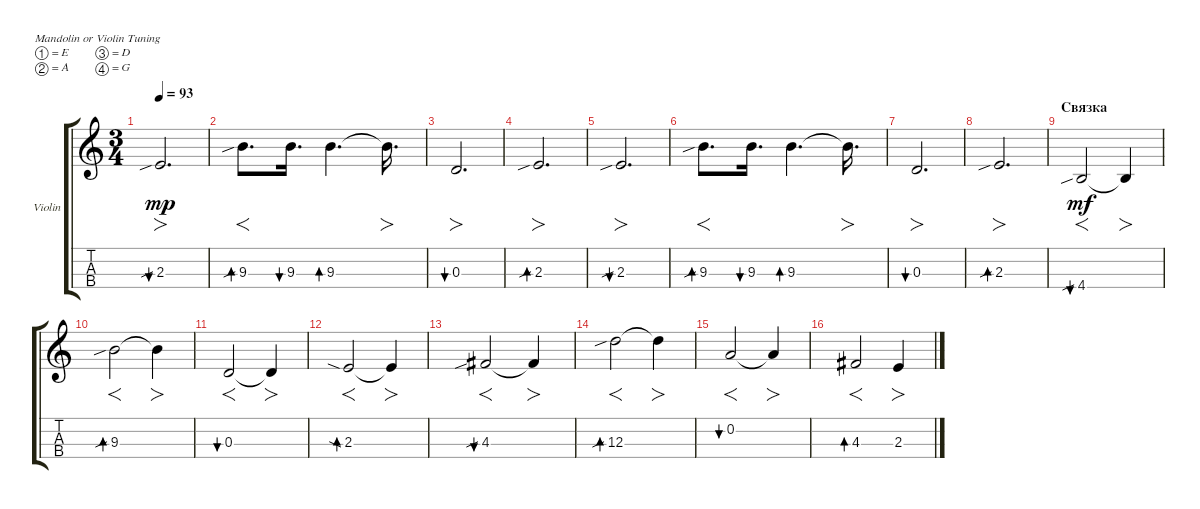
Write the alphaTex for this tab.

\defaultSystemsLayout 4
\bracketExtendMode groupsimilarinstruments
\firstSystemTrackNameOrientation horizontal
\otherSystemsTrackNameOrientation horizontal
\track ("Violin" "Violin") {instrument violin}
\staff {score tabs}
\tuning (E5 A4 D4 G3)
\ts (3 4)
\tempo 93
\clef g2
\ks c
2.3{sib}.2{fo d bu 30 dy mp} |
9.3{sib}.8{f d bd 30} 9.3.16{d bu 30} 9.3.4{d bd 30} 9.3{t}.16{fo d} |
0.3.2{fo d bu 30} |
2.3{sib}.2{fo d bd 30} |
2.3{sib}.2{fo d bu 30} |
9.3{sib}.8{f d bd 30} 9.3.16{d bu 30} 9.3.4{d bd 30} 9.3{t}.16{fo d} |
0.3.2{fo d bu 30} |
2.3{sib}.2{fo d bd 30} |
\section ("" "Связка")
4.4{sib}.2{f bu 30 dy mf} 4.4{t}.4{fo} |
9.3{sib}.2{f bd 30} 9.3{t}.4{fo} |
0.3.2{f bu 30} 0.3{t}.4{fo} |
2.3{sia}.2{f bd 30} 2.3{t}.4{fo} |
4.3{sib}.2{f bu 30} 4.3{t}.4{fo} |
12.3{sib}.2{f bd 30} 12.3{t}.4{fo} |
0.2.2{f bu 30} 0.2{t}.4{fo} |
4.3.2{f bd 30} 2.3.4{fo}
